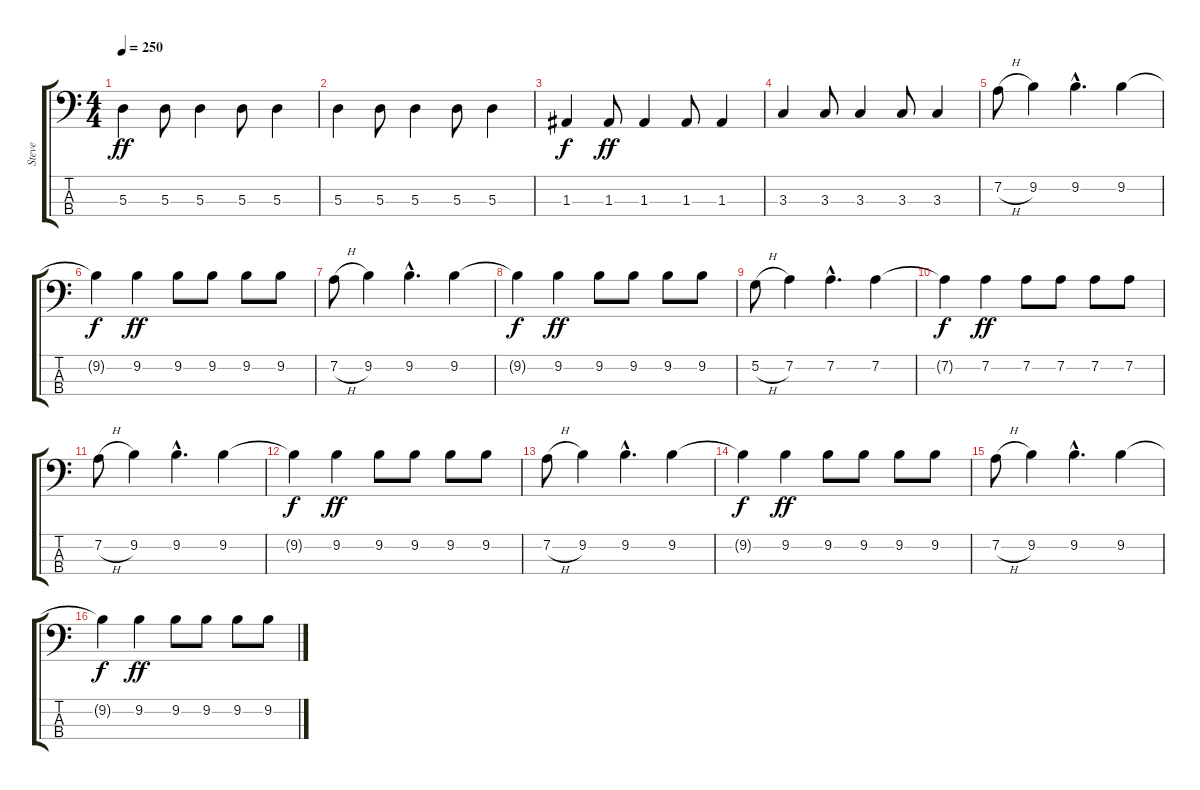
\track ("Steve" "Steve") {instrument electricbassfinger}
\staff {score tabs}
\tuning (G2 D2 A1 E1) {hide}
\ts (4 4)
\tempo 250
\clef f4
\ks c
5.3.4{dy ff} 5.3.8 5.3.4 5.3.8 5.3.4 |
5.3.4 5.3.8 5.3.4 5.3.8 5.3.4 |
1.3.4{dy f} 1.3.8{dy ff} 1.3.4 1.3.8 1.3.4 |
3.3.4 3.3.8 3.3.4 3.3.8 3.3.4 |
7.2{h}.8 9.2.4 9.2{hac}.4{d} 9.2.4 |
9.2{t}.4{dy f} 9.2.4{dy ff} 9.2.8 9.2.8 9.2.8 9.2.8 |
7.2{h}.8 9.2.4 9.2{hac}.4{d} 9.2.4 |
9.2{t}.4{dy f} 9.2.4{dy ff} 9.2.8 9.2.8 9.2.8 9.2.8 |
5.2{h}.8 7.2.4 7.2{hac}.4{d} 7.2.4 |
7.2{t}.4{dy f} 7.2.4{dy ff} 7.2.8 7.2.8 7.2.8 7.2.8 |
7.2{h}.8 9.2.4 9.2{hac}.4{d} 9.2.4 |
9.2{t}.4{dy f} 9.2.4{dy ff} 9.2.8 9.2.8 9.2.8 9.2.8 |
7.2{h}.8 9.2.4 9.2{hac}.4{d} 9.2.4 |
9.2{t}.4{dy f} 9.2.4{dy ff} 9.2.8 9.2.8 9.2.8 9.2.8 |
7.2{h}.8 9.2.4 9.2{hac}.4{d} 9.2.4 |
9.2{t}.4{dy f} 9.2.4{dy ff} 9.2.8 9.2.8 9.2.8 9.2.8
